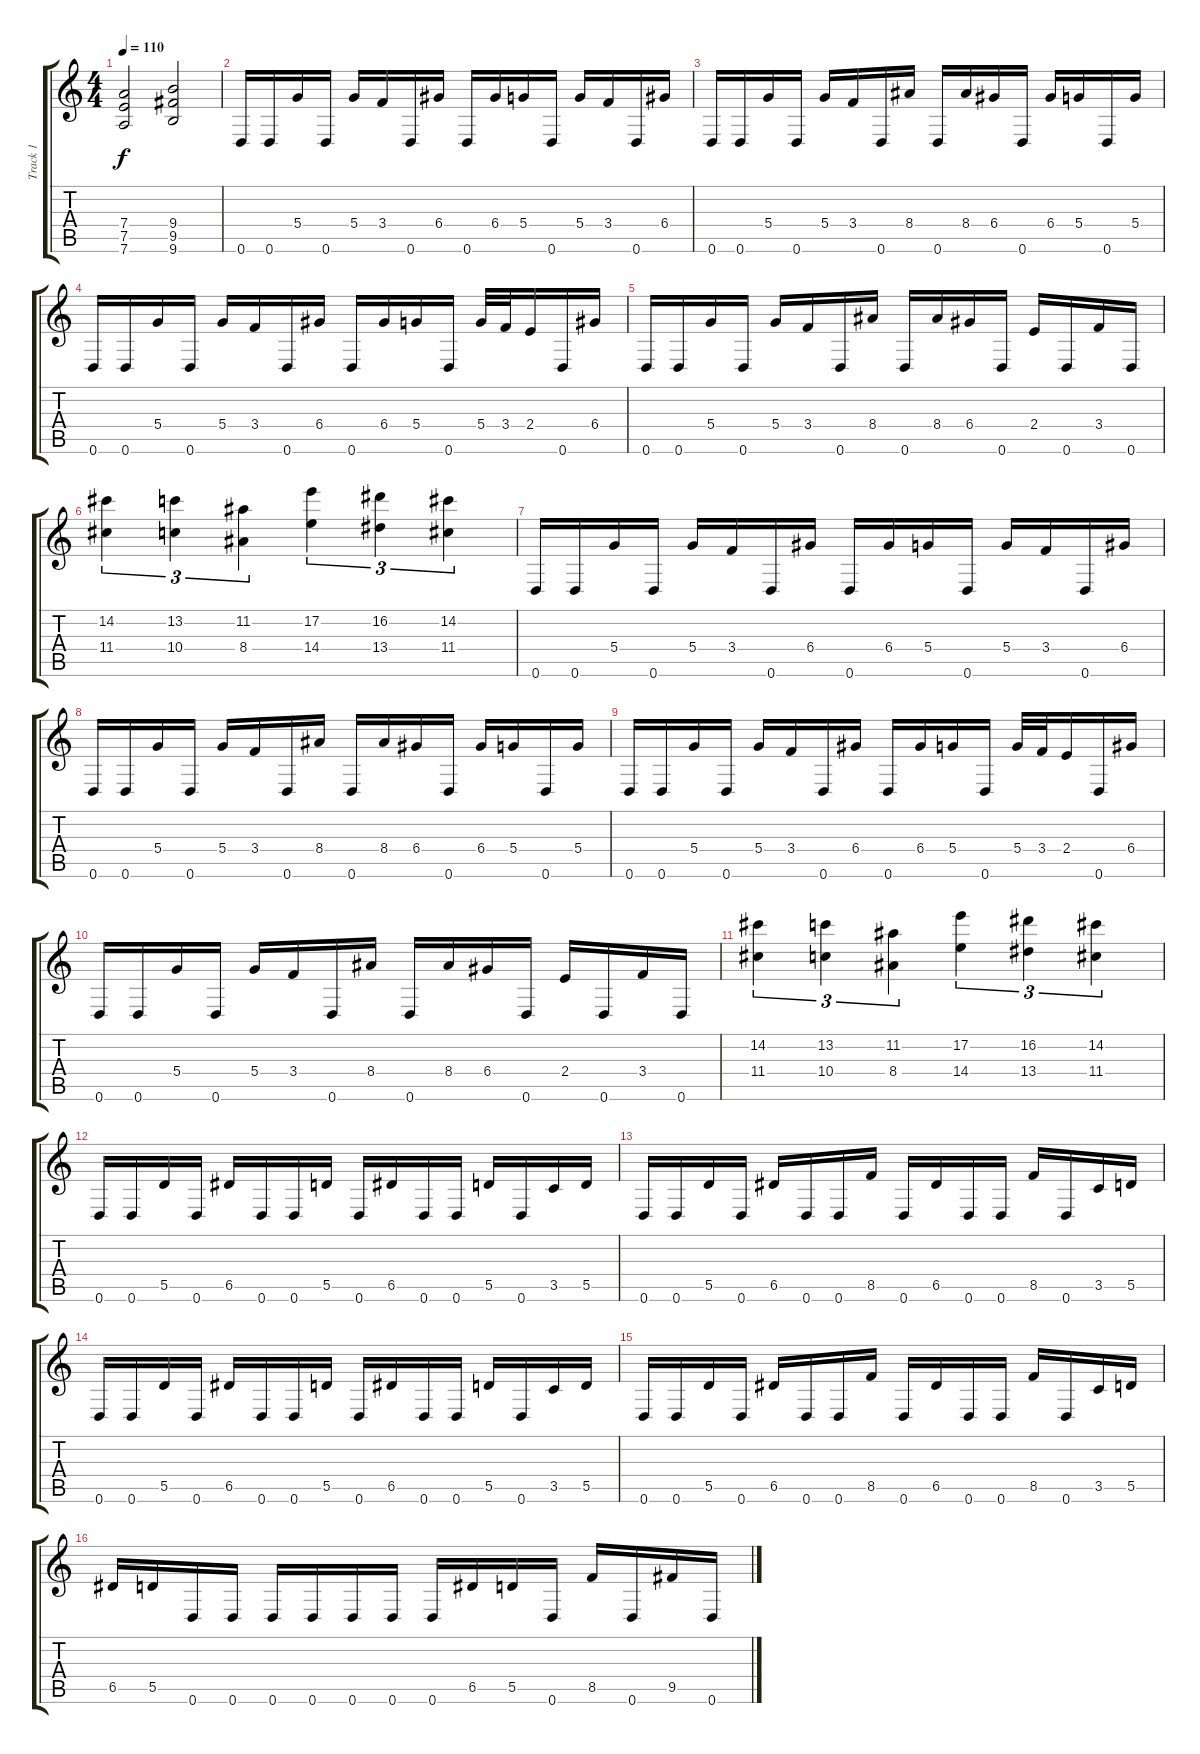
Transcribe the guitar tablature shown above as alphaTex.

\track ("Track 1" "Track 1") {instrument distortionguitar}
\staff {score tabs}
\tuning (E4 B3 G3 D3 A2 D2) {hide}
\ts (4 4)
\tempo 110
\clef g2
\ks c
(7.4 7.5 7.6).2{dy f instrument distortionguitar} (9.4 9.5 9.6).2 |
0.6.16 0.6.16 5.4.16 0.6.16 5.4.16 3.4.16 0.6.16 6.4.16 0.6.16 6.4.16 5.4.16 0.6.16 5.4.16 3.4.16 0.6.16 6.4.16 |
0.6.16 0.6.16 5.4.16 0.6.16 5.4.16 3.4.16 0.6.16 8.4.16 0.6.16 8.4.16 6.4.16 0.6.16 6.4.16 5.4.16 0.6.16 5.4.16 |
0.6.16 0.6.16 5.4.16 0.6.16 5.4.16 3.4.16 0.6.16 6.4.16 0.6.16 6.4.16 5.4.16 0.6.16 5.4.32 3.4.32 2.4.16 0.6.16 6.4.16 |
0.6.16 0.6.16 5.4.16 0.6.16 5.4.16 3.4.16 0.6.16 8.4.16 0.6.16 8.4.16 6.4.16 0.6.16 2.4.16 0.6.16 3.4.16 0.6.16 |
(14.2 11.4).4{tu (3 2)} (13.2 10.4).4{tu (3 2)} (11.2 8.4).4{tu (3 2)} (17.2 14.4).4{tu (3 2)} (16.2 13.4).4{tu (3 2)} (14.2 11.4).4{tu (3 2)} |
0.6.16 0.6.16 5.4.16 0.6.16 5.4.16 3.4.16 0.6.16 6.4.16 0.6.16 6.4.16 5.4.16 0.6.16 5.4.16 3.4.16 0.6.16 6.4.16 |
0.6.16 0.6.16 5.4.16 0.6.16 5.4.16 3.4.16 0.6.16 8.4.16 0.6.16 8.4.16 6.4.16 0.6.16 6.4.16 5.4.16 0.6.16 5.4.16 |
0.6.16 0.6.16 5.4.16 0.6.16 5.4.16 3.4.16 0.6.16 6.4.16 0.6.16 6.4.16 5.4.16 0.6.16 5.4.32 3.4.32 2.4.16 0.6.16 6.4.16 |
0.6.16 0.6.16 5.4.16 0.6.16 5.4.16 3.4.16 0.6.16 8.4.16 0.6.16 8.4.16 6.4.16 0.6.16 2.4.16 0.6.16 3.4.16 0.6.16 |
(14.2 11.4).4{tu (3 2)} (13.2 10.4).4{tu (3 2)} (11.2 8.4).4{tu (3 2)} (17.2 14.4).4{tu (3 2)} (16.2 13.4).4{tu (3 2)} (14.2 11.4).4{tu (3 2)} |
0.6.16 0.6.16 5.5.16 0.6.16 6.5.16 0.6.16 0.6.16 5.5.16 0.6.16 6.5.16 0.6.16 0.6.16 5.5.16 0.6.16 3.5.16 5.5.16 |
0.6.16 0.6.16 5.5.16 0.6.16 6.5.16 0.6.16 0.6.16 8.5.16 0.6.16 6.5.16 0.6.16 0.6.16 8.5.16 0.6.16 3.5.16 5.5.16 |
0.6.16 0.6.16 5.5.16 0.6.16 6.5.16 0.6.16 0.6.16 5.5.16 0.6.16 6.5.16 0.6.16 0.6.16 5.5.16 0.6.16 3.5.16 5.5.16 |
0.6.16 0.6.16 5.5.16 0.6.16 6.5.16 0.6.16 0.6.16 8.5.16 0.6.16 6.5.16 0.6.16 0.6.16 8.5.16 0.6.16 3.5.16 5.5.16 |
6.5.16 5.5.16 0.6.16 0.6.16 0.6.16 0.6.16 0.6.16 0.6.16 0.6.16 6.5.16 5.5.16 0.6.16 8.5.16 0.6.16 9.5.16 0.6.16
